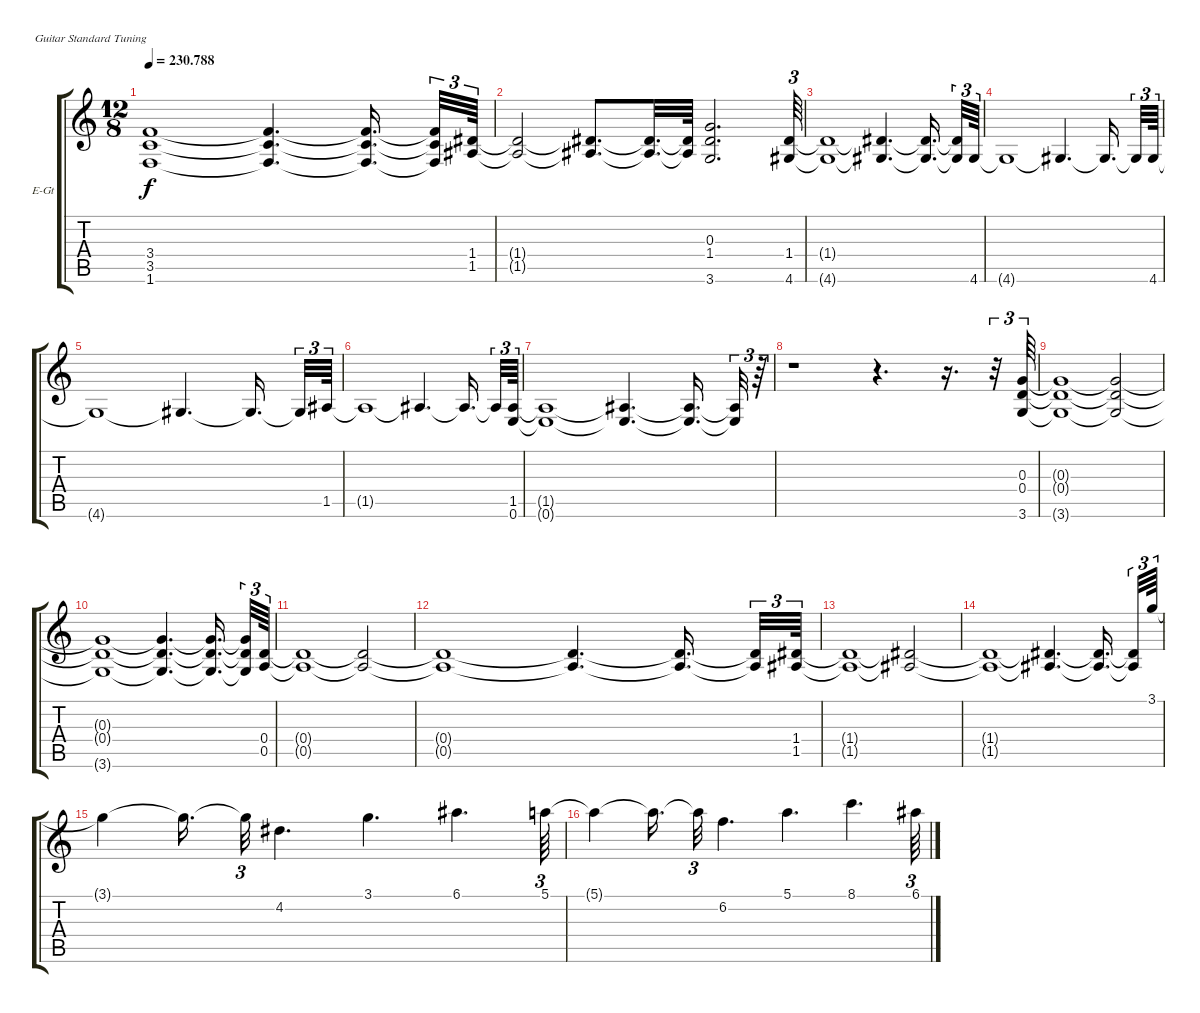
\bracketExtendMode groupsimilarinstruments
\firstSystemTrackNameOrientation horizontal
\otherSystemsTrackNameOrientation horizontal
\track ("Соло" "E-Gt") {instrument overdrivenguitar}
\staff {score tabs}
\tuning (E4 B3 G3 D3 A2 E2)
\ts (12 8)
\tempo
230.788
\accidentals auto
\clef g2
\ottava regular
\simile none
\ks c
(3.4{t} 3.5{t} 1.6{t}).1{dy f} (3.4{t} 3.5{t} 1.6{t}).4{d} (3.4{t} 3.5{t} 1.6{t}).16{d} (3.4{t} 3.5{t} 1.6{t}).32{tu (3 2)} (1.4 1.5).64{tu (3 2)} |
(1.4{t} 1.5{t}).2 (1.4{t} 1.5{t}).8{d} (1.4{t} 1.5{t}).32{d} (1.4{t} 1.5{t}).64 (0.3 1.4 3.6).2{d} (1.4 4.6).64{tu (3 2)} |
(1.4{t} 4.6{t}).1 (1.4{t} 4.6{t}).4{d} (1.4{t} 4.6{t}).16{d} (1.4{t} 4.6{t}).32{tu (3 2)} 4.6.64{tu (3 2)} |
4.6{t}.1 4.6{t}.4{d} 4.6{t}.16{d} 4.6{t}.32{tu (3 2)} 4.6.64{tu (3 2)} |
4.6{t}.1 4.6{t}.4{d} 4.6{t}.16{d} 4.6{t}.32{tu (3 2)} 1.5.64{tu (3 2)} |
1.5{t}.1 1.5{t}.4{d} 1.5{t}.16{d} 1.5{t}.32{tu (3 2)} (1.5 0.6).64{tu (3 2)} |
(1.5{t} 0.6{t}).1 (1.5{t} 0.6{t}).4{d} (1.5{t} 0.6{t}).16{d} (1.5{t} 0.6{t}).32{tu (3 2)} r.64{tu (3 2)} |
r.1 r.4{d} r.16{d} r.32{tu (3 2)} (0.3 0.4 3.6).64{tu (3 2)} |
(0.3{t} 0.4{t} 3.6{t}).1 (0.3{t} 0.4{t} 3.6{t}).2 |
(0.3{t} 0.4{t} 3.6{t}).1 (0.3{t} 0.4{t} 3.6{t}).4{d} (0.3{t} 0.4{t} 3.6{t}).16{d} (0.3{t} 0.4{t} 3.6{t}).32{tu (3 2)} (0.4 0.5).64{tu (3 2)} |
(0.4{t} 0.5{t}).1 (0.4{t} 0.5{t}).2 |
(0.4{t} 0.5{t}).1 (0.4{t} 0.5{t}).4{d} (0.4{t} 0.5{t}).16{d} (0.4{t} 0.5{t}).32{tu (3 2)} (1.4 1.5).64{tu (3 2)} |
(1.4{t} 1.5{t}).1 (1.4{t} 1.5{t}).2 |
(1.4{t} 1.5{t}).1 (1.4{t} 1.5{t}).4{d} (1.4{t} 1.5{t}).16{d} (1.4{t} 1.5{t}).32{tu (3 2)} 3.1.64{tu (3 2)} |
3.1{t}.4 3.1{t}.16{d} 3.1{t}.32{tu (3 2)} 4.2.4{d} 3.1.4{d} 6.1.4{d} 5.1.64{tu (3 2)} |
5.1{t}.4 5.1{t}.16{d} 5.1{t}.32{tu (3 2)} 6.2.4{d} 5.1.4{d} 8.1.4{d} 6.1.64{tu (3 2)}
